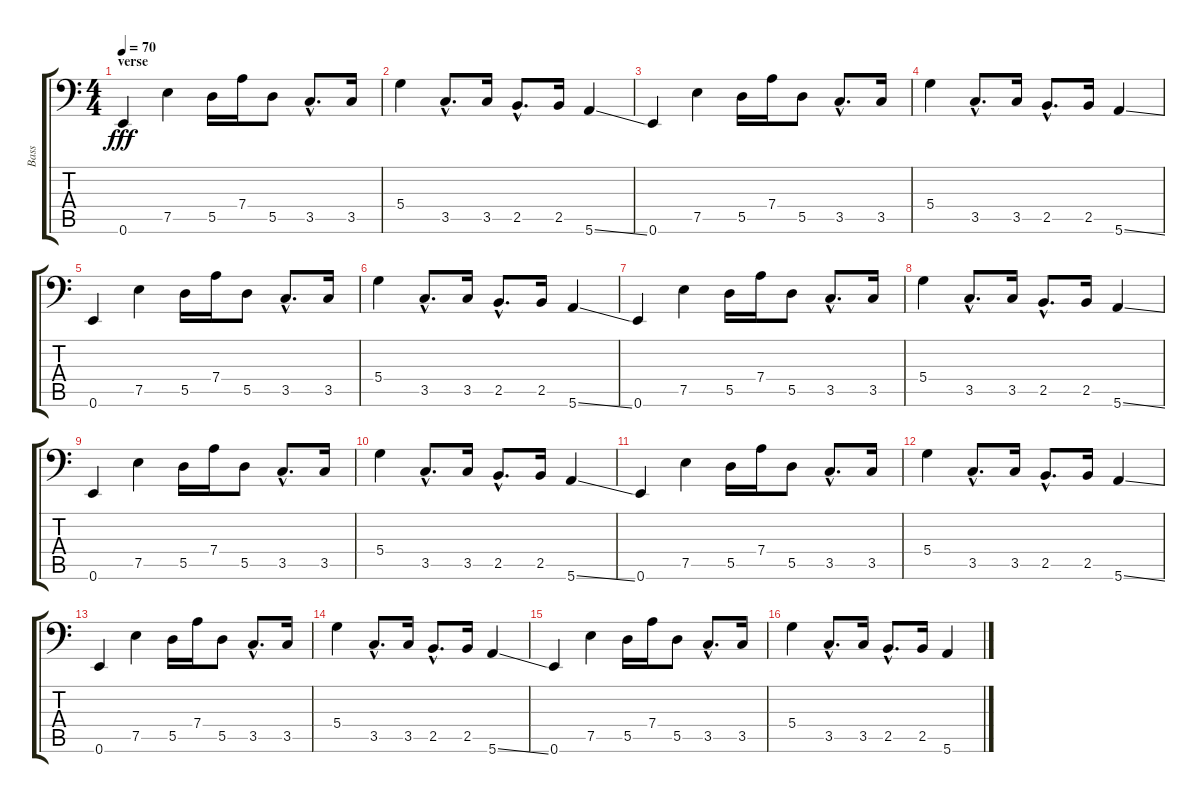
\track ("Bass" "Bass") {instrument electricbassfinger}
\staff {score tabs}
\tuning (E3 B2 G2 D2 A1 E1) {hide}
\ts (4 4)
\section ("" "verse")
\tempo 70
\clef f4
\ks c
0.6.4{dy fff} 7.5.4 5.5.16 7.4.16 5.5.8 3.5{hac}.8{d} 3.5.16 |
5.4.4 3.5{hac}.8{d} 3.5.16 2.5{hac}.8{d} 2.5.16 5.6{ss}.4 |
0.6.4 7.5.4 5.5.16 7.4.16 5.5.8 3.5{hac}.8{d} 3.5.16 |
5.4.4 3.5{hac}.8{d} 3.5.16 2.5{hac}.8{d} 2.5.16 5.6{ss}.4 |
0.6.4 7.5.4 5.5.16 7.4.16 5.5.8 3.5{hac}.8{d} 3.5.16 |
5.4.4 3.5{hac}.8{d} 3.5.16 2.5{hac}.8{d} 2.5.16 5.6{ss}.4 |
0.6.4 7.5.4 5.5.16 7.4.16 5.5.8 3.5{hac}.8{d} 3.5.16 |
5.4.4 3.5{hac}.8{d} 3.5.16 2.5{hac}.8{d} 2.5.16 5.6{ss}.4 |
0.6.4 7.5.4 5.5.16 7.4.16 5.5.8 3.5{hac}.8{d} 3.5.16 |
5.4.4 3.5{hac}.8{d} 3.5.16 2.5{hac}.8{d} 2.5.16 5.6{ss}.4 |
0.6.4 7.5.4 5.5.16 7.4.16 5.5.8 3.5{hac}.8{d} 3.5.16 |
5.4.4 3.5{hac}.8{d} 3.5.16 2.5{hac}.8{d} 2.5.16 5.6{ss}.4 |
0.6.4 7.5.4 5.5.16 7.4.16 5.5.8 3.5{hac}.8{d} 3.5.16 |
5.4.4 3.5{hac}.8{d} 3.5.16 2.5{hac}.8{d} 2.5.16 5.6{ss}.4 |
0.6.4 7.5.4 5.5.16 7.4.16 5.5.8 3.5{hac}.8{d} 3.5.16 |
5.4.4 3.5{hac}.8{d} 3.5.16 2.5{hac}.8{d} 2.5.16 5.6{ss}.4
